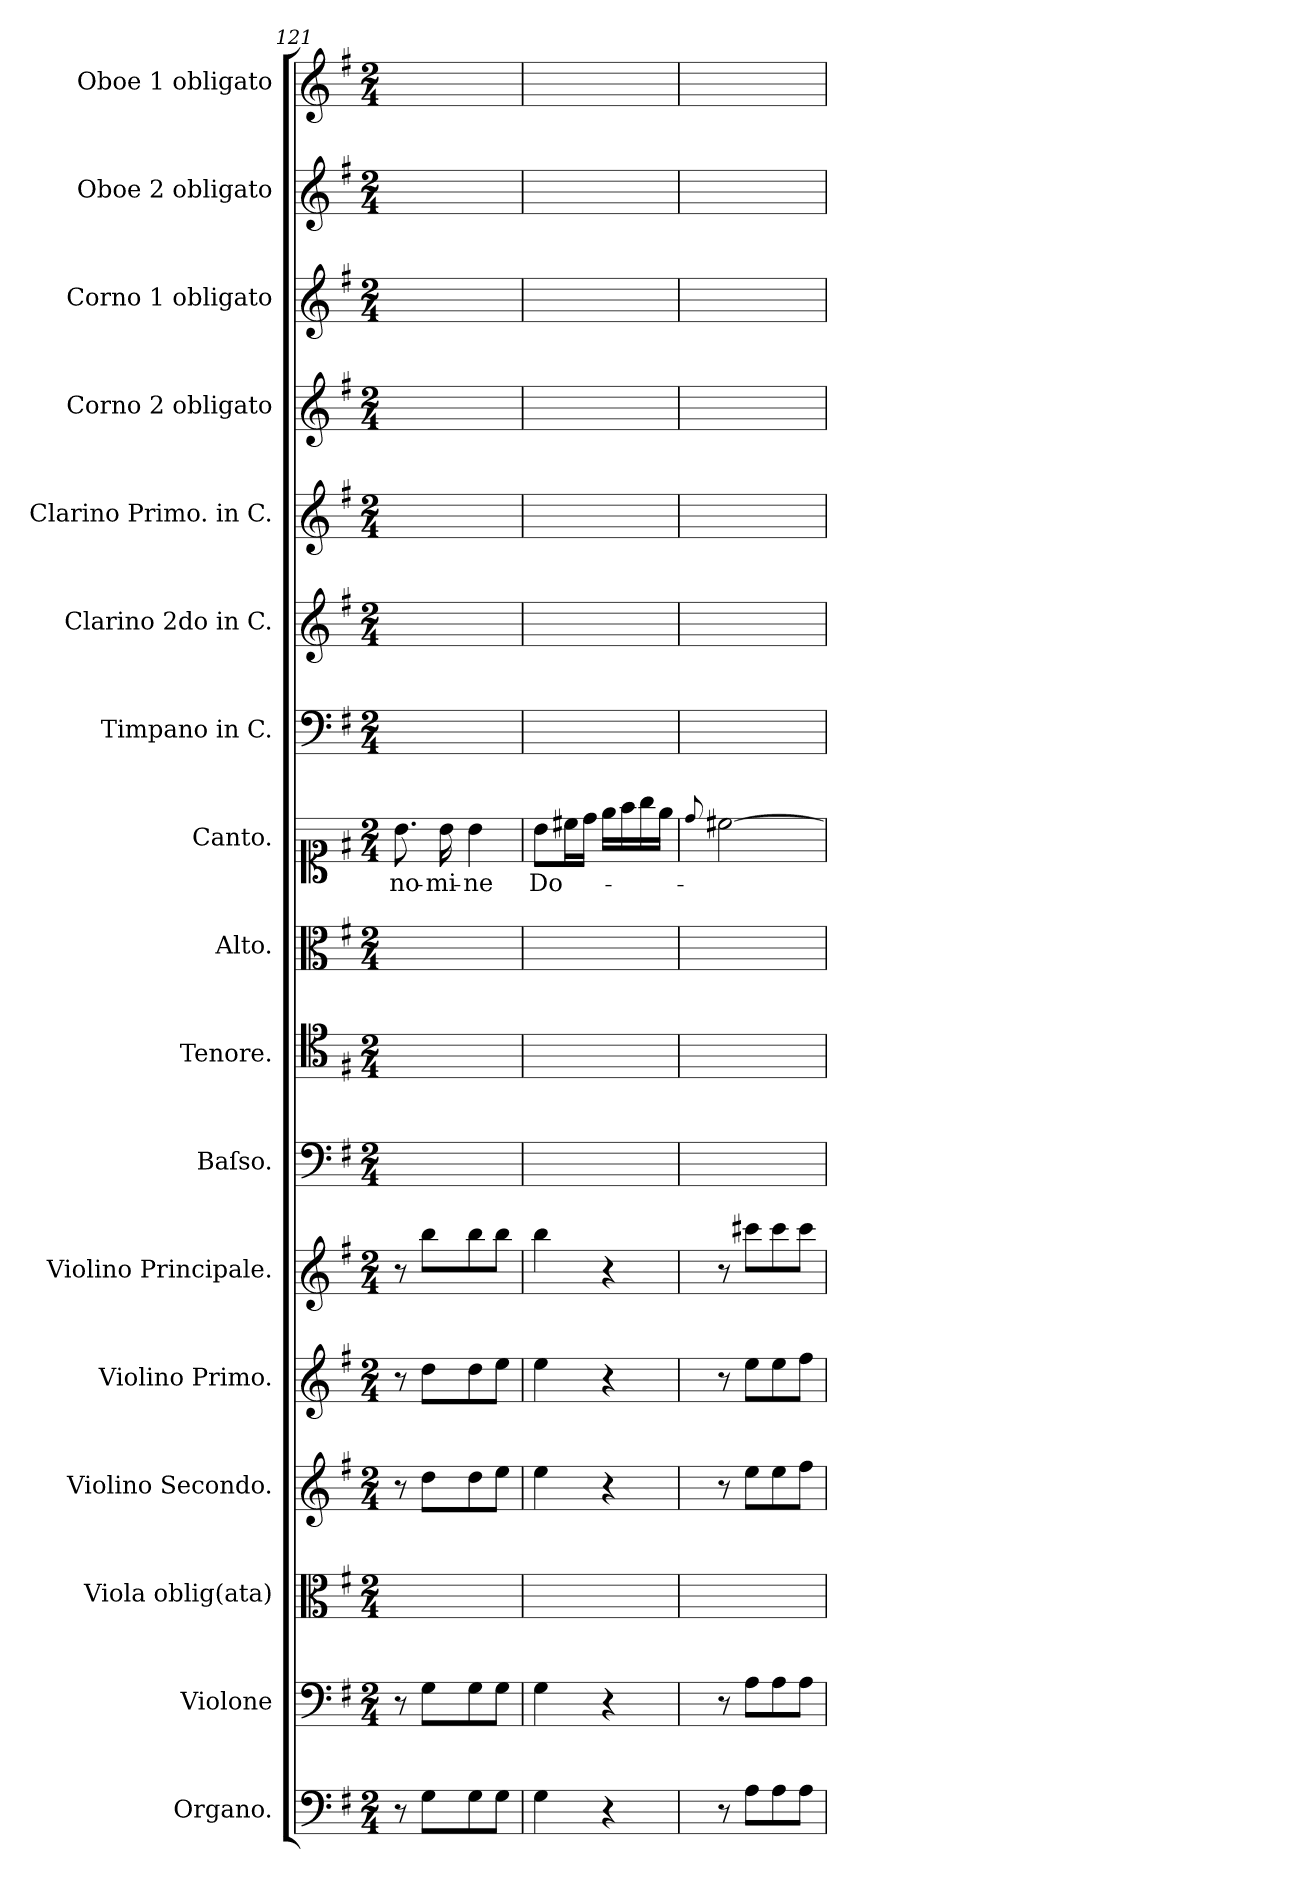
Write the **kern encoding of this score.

**kern	**kern	**kern	**kern	**kern	**kern	**kern	**kern	**kern	**kern	**text	**kern	**kern	**kern	**kern	**kern	**kern	**kern
*part17	*part16	*part15	*part14	*part13	*part12	*part11	*part10	*part9	*part8	*part8	*part7	*part6	*part5	*part4	*part3	*part2	*part1
*staff17	*staff16	*staff15	*staff14	*staff13	*staff12	*staff11	*staff10	*staff9	*staff8	*staff8	*staff7	*staff6	*staff5	*staff4	*staff3	*staff2	*staff1
*I"Organo.	*I"Violone	*I"Viola oblig(ata)	*I"Violino Secondo.	*I"Violino Primo.	*I"Violino Principale.	*I"Baſso.	*I"Tenore.	*I"Alto.	*I"Canto.	*	*I"Timpano in C.	*I"Clarino 2do in C.	*I"Clarino Primo. in C.	*I"Corno 2 obligato	*I"Corno 1 obligato	*I"Oboe 2 obligato	*I"Oboe 1 obligato
*I'Org.	*I'Vlne	*I'Vla.	*	*I'Vn I	*I'Vln. Princ.	*I'B.	*I'T.	*I'A.	*I'C.	*	*I'Timp.	*I'Clno 2 in C.	*I'Clno 1 in C	*I'[C. 2 obl.]	*I'[C. 1 obl.]	*I'[Ob. 2]	*I'[Ob. 1]
*clefF4	*clefF4	*clefC3	*clefG2	*clefG2	*clefG2	*clefF4	*clefC4	*clefC3	*clefC1	*	*clefF4	*clefG2	*clefG2	*clefG2	*clefG2	*clefG2	*clefG2
*k[f#]	*k[f#]	*k[f#]	*k[f#]	*k[f#]	*k[f#]	*k[f#]	*k[f#]	*k[f#]	*k[f#]	*	*k[f#]	*k[f#]	*k[f#]	*k[f#]	*k[f#]	*k[f#]	*k[f#]
*G:	*G:	*G:	*G:	*G:	*G:	*G:	*G:	*G:	*G:	*	*G:	*G:	*G:	*G:	*G:	*G:	*G:
*M2/4	*M2/4	*M2/4	*M2/4	*M2/4	*M2/4	*M2/4	*M2/4	*M2/4	*M2/4	*	*M2/4	*M2/4	*M2/4	*M2/4	*M2/4	*M2/4	*M2/4
=121	=121	=121	=121	=121	=121	=121	=121	=121	=121	=121	=121	=121	=121	=121	=121	=121	=121
8r	8r	2ryy	8r	8r	8r	2ryy	2ryy	2ryy	8.b\	no-	2ryy	2ryy	2ryy	2ryy	2ryy	2ryy	2ryy
8G\L	8G\L	.	8dd\L	8dd\L	8bb\L	.	.	.	.	.	.	.	.	.	.	.	.
.	.	.	.	.	.	.	.	.	16b\	-mi-	.	.	.	.	.	.	.
8G\	8G\	.	8dd\	8dd\	8bb\	.	.	.	4b\	-ne	.	.	.	.	.	.	.
8G\J	8G\J	.	8ee\J	8ee\J	8bb\J	.	.	.	.	.	.	.	.	.	.	.	.
=122	=122	=122	=122	=122	=122	=122	=122	=122	=122	=122	=122	=122	=122	=122	=122	=122	=122
4G\	4G\	2ryy	4ee\	4ee\	4bb\	2ryy	2ryy	2ryy	8b\L	Do-	2ryy	2ryy	2ryy	2ryy	2ryy	2ryy	2ryy
.	.	.	.	.	.	.	.	.	16cc#X\L	.	.	.	.	.	.	.	.
.	.	.	.	.	.	.	.	.	16dd\JJ	.	.	.	.	.	.	.	.
4r	4r	.	4r	4r	4r	.	.	.	16ee\LL	.	.	.	.	.	.	.	.
.	.	.	.	.	.	.	.	.	16ff#\	.	.	.	.	.	.	.	.
.	.	.	.	.	.	.	.	.	16gg\	.	.	.	.	.	.	.	.
.	.	.	.	.	.	.	.	.	16ee\JJ	.	.	.	.	.	.	.	.
=123	=123	=123	=123	=123	=123	=123	=123	=123	=123	=123	=123	=123	=123	=123	=123	=123	=123
.	.	.	.	.	.	.	.	.	8qqdd/	.	.	.	.	.	.	.	.
8r	8r	2ryy	8r	8r	8r	2ryy	2ryy	2ryy	[<2cc#X\	.	2ryy	2ryy	2ryy	2ryy	2ryy	2ryy	2ryy
8A\L	8A\L	.	8ee\L	8ee\L	8ccc#X\L	.	.	.	.	.	.	.	.	.	.	.	.
8A\	8A\	.	8ee\	8ee\	8ccc#\	.	.	.	.	.	.	.	.	.	.	.	.
8A\J	8A\J	.	8ff#\J	8ff#\J	8ccc#\J	.	.	.	.	.	.	.	.	.	.	.	.
=	=	=	=	=	=	=	=	=	=	=	=	=	=	=	=	=	=
*-	*-	*-	*-	*-	*-	*-	*-	*-	*-	*-	*-	*-	*-	*-	*-	*-	*-
